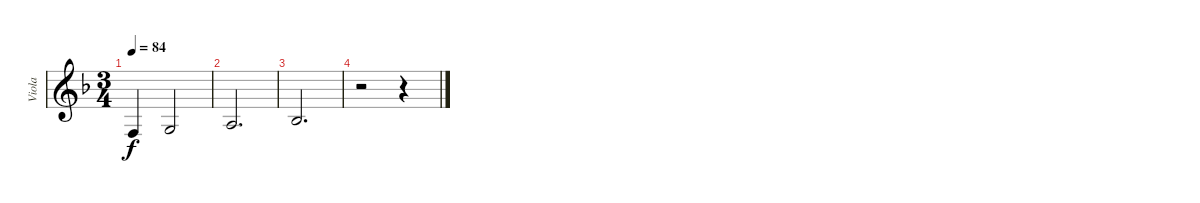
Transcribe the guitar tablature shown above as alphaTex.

\track ("Viola" "Viola") {instrument stringensemble1}
\staff {score}
\tuning (E4 B3 G3 D3 A2 E2) {hide}
\ts (3 4)
\tempo 84
\clef g2
\ks dminor
3.4.4{dy f} 0.3.2 |
2.3.2{d} |
3.3.2{d} |
r.2 r.4
